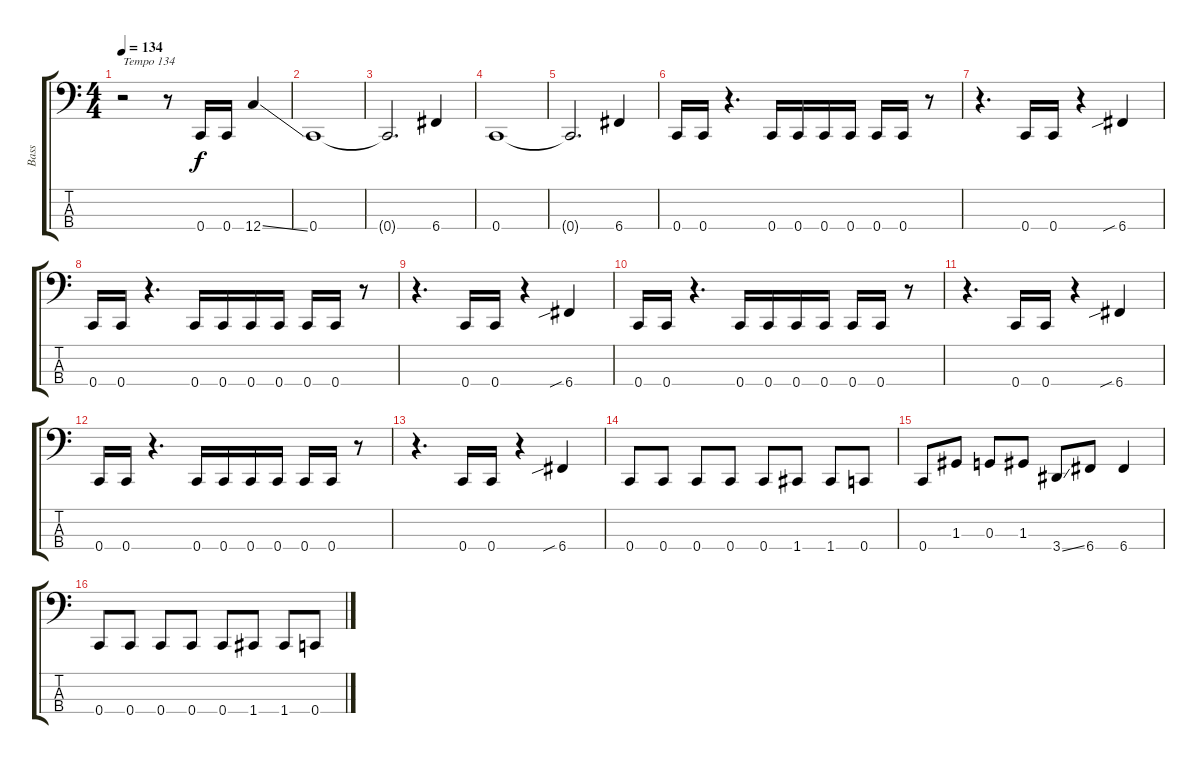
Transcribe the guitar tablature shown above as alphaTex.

\track ("Bass" "Bass") {instrument electricbasspick}
\staff {score tabs}
\tuning (F2 C2 G1 C1) {hide}
\ts (4 4)
\tempo 134
\clef f4
\ks c
r.2{txt "Tempo 134" dy f instrument electricbasspick} r.8 0.4.16 0.4.16 12.4{ss}.4 |
0.4.1 |
0.4{t}.2{d} 6.4.4 |
0.4.1 |
0.4{t}.2{d} 6.4.4 |
0.4.16 0.4.16 r.4{d} 0.4.16 0.4.16 0.4.16 0.4.16 0.4.16 0.4.16 r.8 |
r.4{d} 0.4.16 0.4.16 r.4 6.4{sib}.4 |
0.4.16 0.4.16 r.4{d} 0.4.16 0.4.16 0.4.16 0.4.16 0.4.16 0.4.16 r.8 |
r.4{d} 0.4.16 0.4.16 r.4 6.4{sib}.4 |
0.4.16 0.4.16 r.4{d} 0.4.16 0.4.16 0.4.16 0.4.16 0.4.16 0.4.16 r.8 |
r.4{d} 0.4.16 0.4.16 r.4 6.4{sib}.4 |
0.4.16 0.4.16 r.4{d} 0.4.16 0.4.16 0.4.16 0.4.16 0.4.16 0.4.16 r.8 |
r.4{d} 0.4.16 0.4.16 r.4 6.4{sib}.4 |
0.4.8 0.4.8 0.4.8 0.4.8 0.4.8 1.4.8 1.4.8 0.4.8 |
0.4.8 1.3.8 0.3.8 1.3.8 3.4{ss}.8 6.4.8 6.4.4 |
0.4.8 0.4.8 0.4.8 0.4.8 0.4.8 1.4.8 1.4.8 0.4.8
